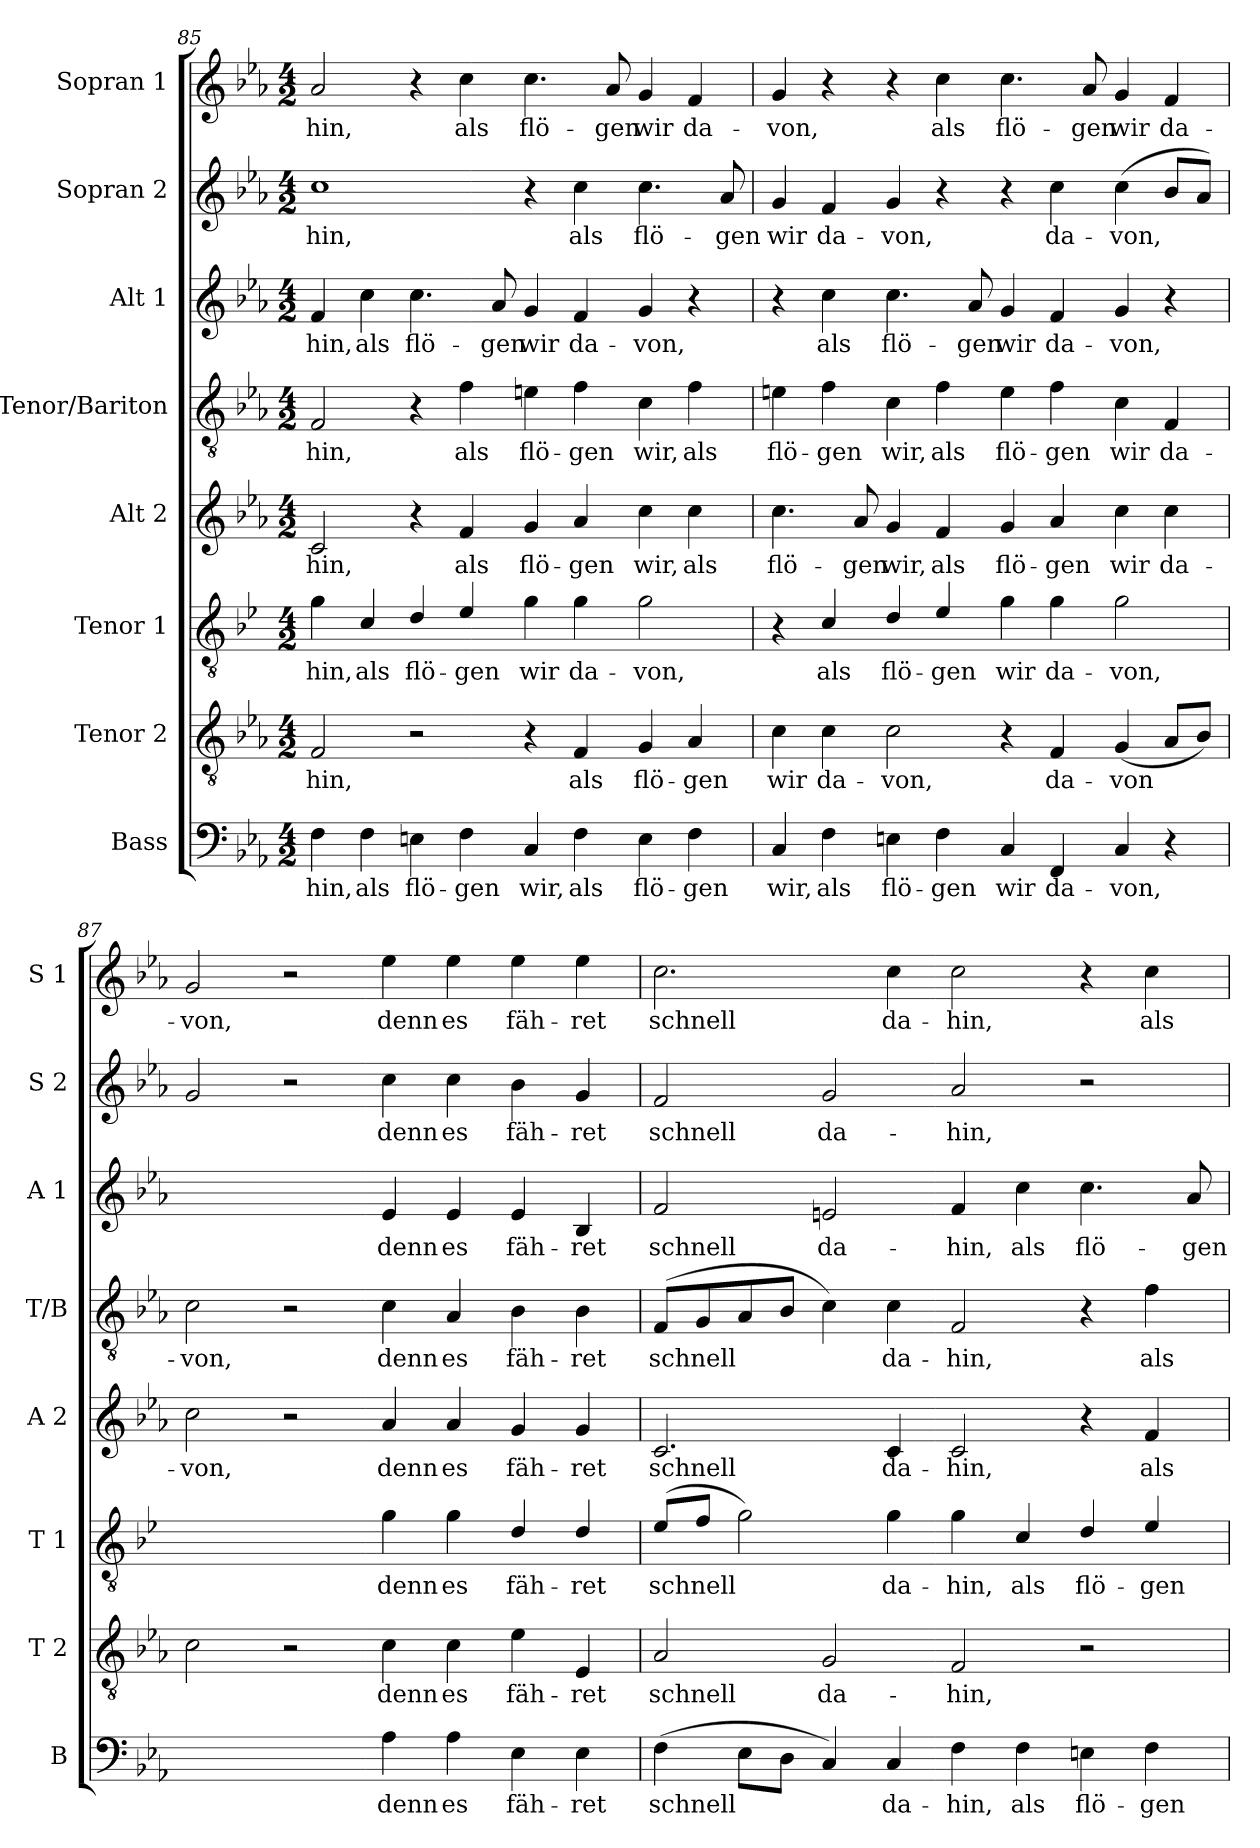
**kern	**text	**kern	**text	**kern	**text	**kern	**text	**kern	**text	**kern	**text	**kern	**text	**kern	**text
*part8	*part8	*part7	*part7	*part6	*part6	*part5	*part5	*part4	*part4	*part3	*part3	*part2	*part2	*part1	*part1
*staff8	*staff8	*staff7	*staff7	*staff6	*staff6	*staff5	*staff5	*staff4	*staff4	*staff3	*staff3	*staff2	*staff2	*staff1	*staff1
*I"Bass	*	*I"Tenor 2	*	*I"Tenor 1	*	*I"Alt 2	*	*I"Tenor/Bariton	*	*I"Alt 1	*	*I"Sopran 2	*	*I"Sopran 1	*
*I'B	*	*I'T 2	*	*I'T 1	*	*I'A 2	*	*I'T/B	*	*I'A 1	*	*I'S 2	*	*I'S 1	*
*clefF4	*	*clefGv2	*	*clefGv2	*	*clefG2	*	*clefGv2	*	*clefG2	*	*clefG2	*	*clefG2	*
*	*	*	*	*ITrd4c7	*	*	*	*	*	*	*	*	*	*	*
*k[b-e-a-]	*	*k[b-e-a-]	*	*k[b-e-a-]	*	*k[b-e-a-]	*	*k[b-e-a-]	*	*k[b-e-a-]	*	*k[b-e-a-]	*	*k[b-e-a-]	*
*M4/2	*	*M4/2	*	*M4/2	*	*M4/2	*	*M4/2	*	*M4/2	*	*M4/2	*	*M4/2	*
=85	=85	=85	=85	=85	=85	=85	=85	=85	=85	=85	=85	=85	=85	=85	=85
!	!LO:LY:b	!	!LO:LY:b	!	!LO:LY:b	!	!LO:LY:b	!	!LO:LY:b	!	!LO:LY:b	!	!LO:LY:b	!	!LO:LY:b
4F\	hin,	2F/	hin,	4c\	hin,	2c/	hin,	2F/	hin,	4f/	hin,	1cc	hin,	2a-/	hin,
!	!LO:LY:b	!	!	!	!LO:LY:b	!	!	!	!	!	!LO:LY:b	!	!	!	!
4F\	als	.	.	4F/	als	.	.	.	.	4cc\	als	.	.	.	.
!	!LO:LY:b	!	!	!	!LO:LY:b	!	!	!	!	!	!LO:LY:b	!	!	!	!
4En\	flö-	2r	.	4G/	flö-	4r	.	4r	.	4.cc\	flö-	.	.	4r	.
!	!LO:LY:b	!	!	!	!LO:LY:b	!	!LO:LY:b	!	!LO:LY:b	!	!	!	!	!	!LO:LY:b
4F\	gen	.	.	4A-/	gen	4f/	als	4f\	als	.	.	.	.	4cc\	als
!	!	!	!	!	!	!	!	!	!	!	!LO:LY:b	!	!	!	!
.	.	.	.	.	.	.	.	.	.	8a-/	gen	.	.	.	.
!	!LO:LY:b	!	!	!	!LO:LY:b	!	!LO:LY:b	!	!LO:LY:b	!	!LO:LY:b	!	!	!	!LO:LY:b
4C/	wir,	4r	.	4c\	wir	4g/	flö-	4en\	flö-	4g/	wir	4r	.	4.cc\	flö-
!	!LO:LY:b	!	!LO:LY:b	!	!LO:LY:b	!	!LO:LY:b	!	!LO:LY:b	!	!LO:LY:b	!	!LO:LY:b	!	!
4F\	als	4F/	als	4c\	da-	4a-/	gen	4f\	gen	4f/	da-	4cc\	als	.	.
!	!	!	!	!	!	!	!	!	!	!	!	!	!	!	!LO:LY:b
.	.	.	.	.	.	.	.	.	.	.	.	.	.	8a-/	gen
!	!LO:LY:b	!	!LO:LY:b	!	!LO:LY:b	!	!LO:LY:b	!	!LO:LY:b	!	!LO:LY:b	!	!LO:LY:b	!	!LO:LY:b
4E\	flö-	4G/	flö-	2c\	von,	4cc\	wir,	4c\	wir,	4g/	von,	4.cc\	flö-	4g/	wir
!	!LO:LY:b	!	!LO:LY:b	!	!	!	!LO:LY:b	!	!LO:LY:b	!	!	!	!	!	!LO:LY:b
4F\	gen	4A-/	gen	.	.	4cc\	als	4f\	als	4r	.	.	.	4f/	da-
!	!	!	!	!	!	!	!	!	!	!	!	!	!LO:LY:b	!	!
.	.	.	.	.	.	.	.	.	.	.	.	8a-/	gen	.	.
=86	=86	=86	=86	=86	=86	=86	=86	=86	=86	=86	=86	=86	=86	=86	=86
!	!LO:LY:b	!	!LO:LY:b	!	!	!	!LO:LY:b	!	!LO:LY:b	!	!	!	!LO:LY:b	!	!LO:LY:b
4C/	wir,	4c\	wir	4r	.	4.cc\	flö-	4en\	flö-	4r	.	4g/	wir	4g/	von,
!	!LO:LY:b	!	!LO:LY:b	!	!LO:LY:b	!	!	!	!LO:LY:b	!	!LO:LY:b	!	!LO:LY:b	!	!
4F\	als	4c\	da-	4F/	als	.	.	4f\	gen	4cc\	als	4f/	da-	4r	.
!	!	!	!	!	!	!	!LO:LY:b	!	!	!	!	!	!	!	!
.	.	.	.	.	.	8a-/	gen	.	.	.	.	.	.	.	.
!	!LO:LY:b	!	!LO:LY:b	!	!LO:LY:b	!	!LO:LY:b	!	!LO:LY:b	!	!LO:LY:b	!	!LO:LY:b	!	!
4En\	flö-	2c\	von,	4G/	flö-	4g/	wir,	4c\	wir,	4.cc\	flö-	4g/	von,	4r	.
!	!LO:LY:b	!	!	!	!LO:LY:b	!	!LO:LY:b	!	!LO:LY:b	!	!	!	!	!	!LO:LY:b
4F\	gen	.	.	4A-/	gen	4f/	als	4f\	als	.	.	4r	.	4cc\	als
!	!	!	!	!	!	!	!	!	!	!	!LO:LY:b	!	!	!	!
.	.	.	.	.	.	.	.	.	.	8a-/	gen	.	.	.	.
!	!LO:LY:b	!	!	!	!LO:LY:b	!	!LO:LY:b	!	!LO:LY:b	!	!LO:LY:b	!	!	!	!LO:LY:b
4C/	wir	4r	.	4c\	wir	4g/	flö-	4e\	flö-	4g/	wir	4r	.	4.cc\	flö-
!	!LO:LY:b	!	!LO:LY:b	!	!LO:LY:b	!	!LO:LY:b	!	!LO:LY:b	!	!LO:LY:b	!	!LO:LY:b	!	!
4FF/	da-	4F/	da-	4c\	da-	4a-/	gen	4f\	gen	4f/	da-	4cc\	da-	.	.
!	!	!	!	!	!	!	!	!	!	!	!	!	!	!	!LO:LY:b
.	.	.	.	.	.	.	.	.	.	.	.	.	.	8a-/	gen
!	!LO:LY:b	!	!LO:LY:b	!	!LO:LY:b	!	!LO:LY:b	!	!LO:LY:b	!	!LO:LY:b	!	!LO:LY:b	!	!LO:LY:b
4C/	von,	(4G/	von	2c\	von,	4cc\	wir	4c\	wir	4g/	von,	(4cc\	von,	4g/	wir
!	!	!	!	!	!	!	!LO:LY:b	!	!LO:LY:b	!	!	!	!	!	!LO:LY:b
4r	.	8A-/L	.	.	.	4cc\	da-	4F/	da-	4r	.	8b-/L	.	4f/	da-
.	.	8B-/J)	.	.	.	.	.	.	.	.	.	8a-/J)	.	.	.
!!LO:PB:g=z
=87	=87	=87	=87	=87	=87	=87	=87	=87	=87	=87	=87	=87	=87	=87	=87
!	!	!	!LO:LY:b	!	!	!	!LO:LY:b	!	!LO:LY:b	!	!	!	!LO:LY:b	!	!LO:LY:b
2ryy	.	2c\	_	2ryy	.	2cc\	von,	2c\	von,	2ryy	.	2g/	_	2g/	von,
2ryy	.	2r	.	2ryy	.	2r	.	2r	.	2ryy	.	2r	.	2r	.
!	!LO:LY:b	!	!LO:LY:b	!	!LO:LY:b	!	!LO:LY:b	!	!LO:LY:b	!	!LO:LY:b	!	!LO:LY:b	!	!LO:LY:b
4A-\	denn	4c\	denn	4c\	denn	4a-/	denn	4c\	denn	4e-/	denn	4cc\	denn	4ee-\	denn
!	!LO:LY:b	!	!LO:LY:b	!	!LO:LY:b	!	!LO:LY:b	!	!LO:LY:b	!	!LO:LY:b	!	!LO:LY:b	!	!LO:LY:b
4A-\	es	4c\	es	4c\	es	4a-/	es	4A-/	es	4e-/	es	4cc\	es	4ee-\	es
!	!LO:LY:b	!	!LO:LY:b	!	!LO:LY:b	!	!LO:LY:b	!	!LO:LY:b	!	!LO:LY:b	!	!LO:LY:b	!	!LO:LY:b
4E-\	fäh-	4e-\	fäh-	4G/	fäh-	4g/	fäh-	4B-\	fäh-	4e-/	fäh-	4b-\	fäh-	4ee-\	fäh-
!	!LO:LY:b	!	!LO:LY:b	!	!LO:LY:b	!	!LO:LY:b	!	!LO:LY:b	!	!LO:LY:b	!	!LO:LY:b	!	!LO:LY:b
4E-\	ret	4E-/	ret	4G/	ret	4g/	ret	4B-\	ret	4B-/	ret	4g/	ret	4ee-\	ret
=88	=88	=88	=88	=88	=88	=88	=88	=88	=88	=88	=88	=88	=88	=88	=88
!	!LO:LY:b	!	!LO:LY:b	!	!LO:LY:b	!	!LO:LY:b	!	!LO:LY:b	!	!LO:LY:b	!	!LO:LY:b	!	!LO:LY:b
(4F\	schnell	2A-/	schnell	(8A-/L	schnell	2.c/	schnell	(8F/L	schnell	2f/	schnell	2f/	schnell	2.cc\	schnell
.	.	.	.	8B-/J	.	.	.	8G/	.	.	.	.	.	.	.
8E-\L	.	.	.	2c\)	.	.	.	8A-/	.	.	.	.	.	.	.
8D\J	.	.	.	.	.	.	.	8B-/J	.	.	.	.	.	.	.
!	!	!	!LO:LY:b	!	!	!	!	!	!	!	!LO:LY:b	!	!LO:LY:b	!	!
4C/)	.	2G/	da-	.	.	.	.	4c\)	.	2en/	da-	2g/	da-	.	.
!	!LO:LY:b	!	!	!	!LO:LY:b	!	!LO:LY:b	!	!LO:LY:b	!	!	!	!	!	!LO:LY:b
4C/	da-	.	.	4c\	da-	4c/	da-	4c\	da-	.	.	.	.	4cc\	da-
!	!LO:LY:b	!	!LO:LY:b	!	!LO:LY:b	!	!LO:LY:b	!	!LO:LY:b	!	!LO:LY:b	!	!LO:LY:b	!	!LO:LY:b
4F\	hin,	2F/	hin,	4c\	hin,	2c/	hin,	2F/	hin,	4f/	hin,	2a-/	hin,	2cc\	hin,
!	!LO:LY:b	!	!	!	!LO:LY:b	!	!	!	!	!	!LO:LY:b	!	!	!	!
4F\	als	.	.	4F/	als	.	.	.	.	4cc\	als	.	.	.	.
!	!LO:LY:b	!	!	!	!LO:LY:b	!	!	!	!	!	!LO:LY:b	!	!	!	!
4En\	flö-	2r	.	4G/	flö-	4r	.	4r	.	4.cc\	flö-	2r	.	4r	.
!	!LO:LY:b	!	!	!	!LO:LY:b	!	!LO:LY:b	!	!LO:LY:b	!	!	!	!	!	!LO:LY:b
4F\	gen	.	.	4A-/	gen	4f/	als	4f\	als	.	.	.	.	4cc\	als
!	!	!	!	!	!	!	!	!	!	!	!LO:LY:b	!	!	!	!
.	.	.	.	.	.	.	.	.	.	8a-/	gen	.	.	.	.
=	=	=	=	=	=	=	=	=	=	=	=	=	=	=	=
*-	*-	*-	*-	*-	*-	*-	*-	*-	*-	*-	*-	*-	*-	*-	*-
